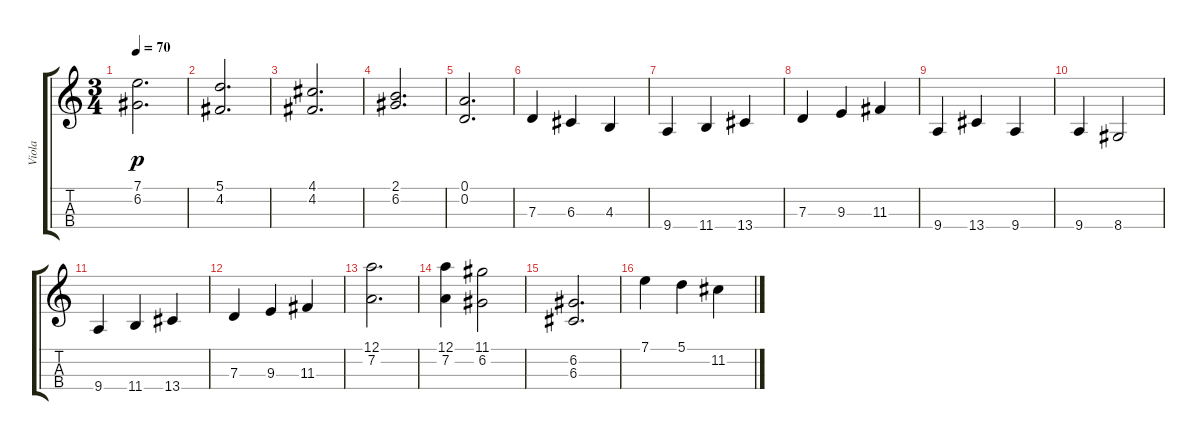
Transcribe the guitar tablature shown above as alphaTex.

\track ("Viola" "Viola") {instrument viola}
\staff {score tabs}
\tuning (A4 D4 G3 C3) {hide}
\ts (3 4)
\tempo 70
\clef g2
\ks c
(7.1 6.2).2{d dy p} |
(5.1 4.2).2{d} |
(4.1 4.2).2{d} |
(2.1 6.2).2{d} |
(0.1 0.2).2{d} |
7.3.4 6.3.4 4.3.4 |
9.4.4 11.4.4 13.4.4 |
7.3.4 9.3.4 11.3.4 |
9.4.4 13.4.4 9.4.4 |
9.4.4 8.4.2 |
9.4.4 11.4.4 13.4.4 |
7.3.4 9.3.4 11.3.4 |
(12.1 7.2).2{d} |
(12.1 7.2).4 (11.1 6.2).2 |
(6.2 6.3).2{d} |
7.1.4 5.1.4 11.2.4
